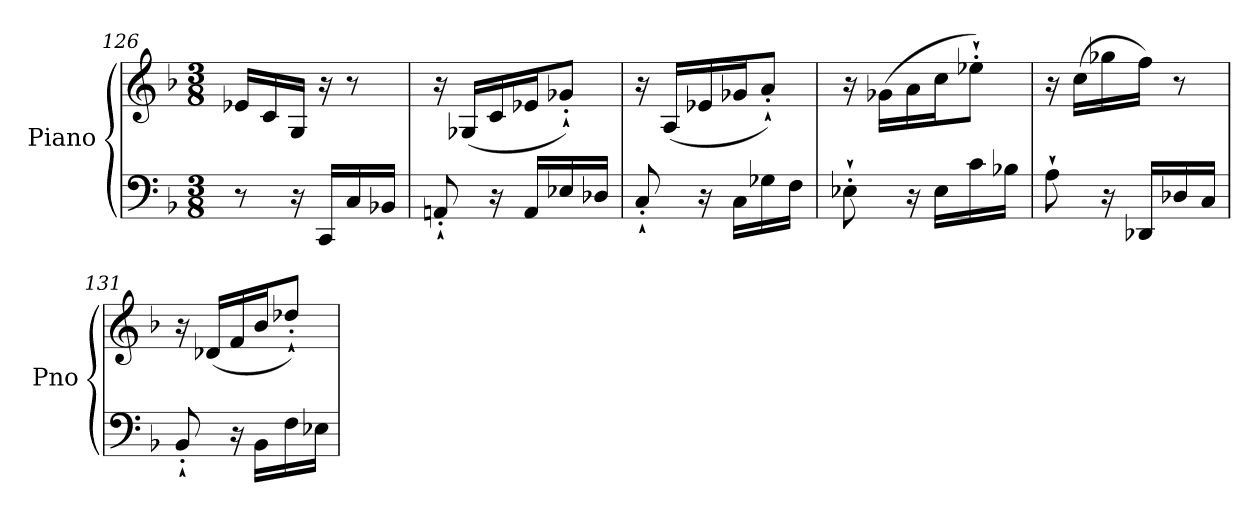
**kern	**kern
*part1	*part1
*staff2	*staff1
*I"Piano	*
*I'Pno	*
!!LO:LB:g=z
*clefF4	*clefG2
*k[b-]	*k[b-]
*M3/8	*M3/8
=126	=126
8r	16e-X/LL
.	16c/
16r	16G/JJ
16CC/LL	16r
16C/	8r
16BB-X/JJ	.
=127	=127
8AAn'`/	16r
.	(<16G-X/LL
16r	16c/
16AA/LL	16e-X/J
16E-X/	8g-X'`/J)
16D-X/JJ	.
=128	=128
8C'`/	16r
.	(<16A/LL
16r	16e-X/
16C\LL	16g-X/J
16G-X\	8a'`/J)
16F\JJ	.
=129	=129
8E-X'`\	16r
.	(>16g-X\LL
16r	16a\
16E-\LL	16cc\J
16c\	8ee-X'`\J)
16B-X\JJ	.
=130	=130
8A`\	16r
.	(>16cc\LL
16r	16gg-X\
16DD-X/LL	16ff\JJ)
16D-X/	8r
16C/JJ	.
!!LO:PB:g=z
=131	=131
8BB-'`/	16r
.	(<16d-X/LL
16r	16f/
16BB-\LL	16b-/J
16F\	8dd-X'`/J)
16E-X\JJ	.
=	=
*-	*-
